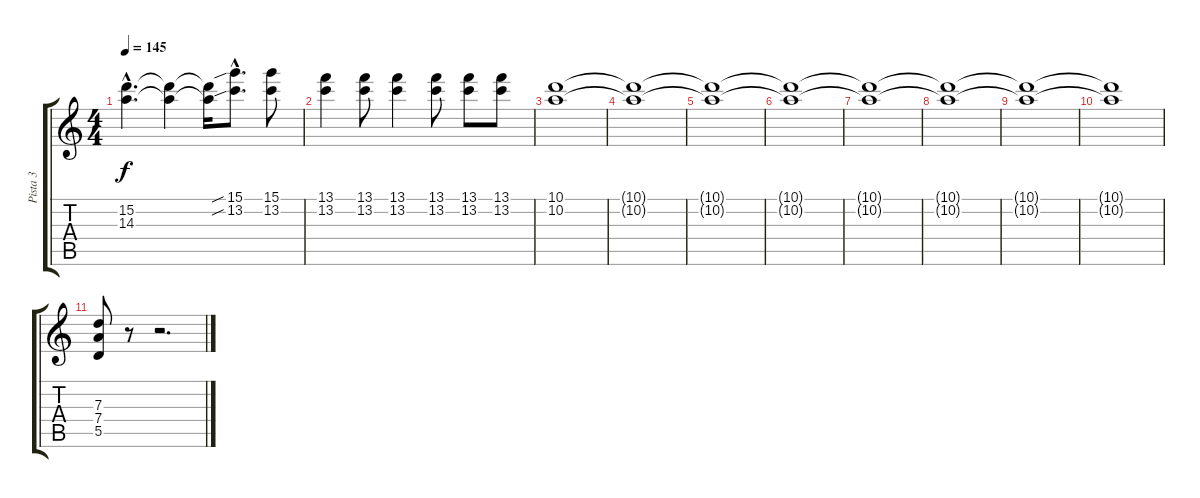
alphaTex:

\track ("Pista 3" "Pista 3") {instrument distortionguitar}
\staff {score tabs}
\tuning (E4 B3 G3 D3 A2 E2) {hide}
\ts (4 4)
\tempo 145
\clef g2
\ks c
(15.2{hac} 14.3{hac}).4{d dy f} (15.2{t} 14.3{t}).4 (15.2{t} 14.3{t}).16 (15.1{sib hac} 13.2{sib hac}).8{d} (15.1 13.2).8 |
(13.1 13.2).4 (13.1 13.2).8 (13.1 13.2).4 (13.1 13.2).8 (13.1 13.2).8 (13.1 13.2).8 |
(10.1 10.2).1{volume 8 balance 0} |
(10.1{t} 10.2{t}).1{volume 9} |
(10.1{t} 10.2{t}).1{volume 10} |
(10.1{t} 10.2{t}).1{volume 11} |
(10.1{t} 10.2{t}).1{volume 12} |
(10.1{t} 10.2{t}).1{volume 13} |
(10.1{t} 10.2{t}).1{volume 14} |
(10.1{t} 10.2{t}).1{volume 15} |
(7.3 7.4 5.5).8 r.8 r.2{d}
